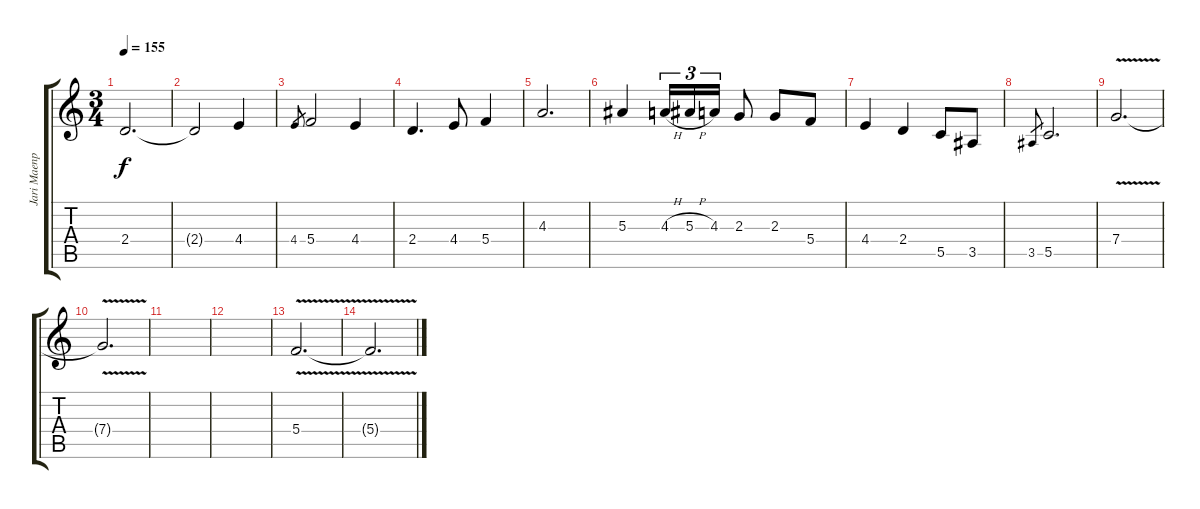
\track ("Jari Maenpaa" "Jari Maenp") {instrument distortionguitar}
\staff {score tabs}
\tuning (D4 A3 F3 C3 G2 D2) {hide}
\ts (3 4)
\tempo 155
\clef g2
\ks c
2.4.2{d dy f} |
2.4{t}.2 4.4.4 |
4.4.8{gr} 5.4.2 4.4.4 |
2.4.4{d} 4.4.8 5.4.4 |
4.3.2{d} |
5.3.4 4.3{h}.16{tu (3 2)} 5.3{h}.16{tu (3 2)} 4.3.16{tu (3 2)} 2.3.8 2.3.8 5.4.8 |
4.4.4 2.4.4 5.5.8 3.5.8 |
3.5.8{gr} 5.5.2{d} |
7.4{v}.2{d} |
7.4{t}.2{d} |
|
|
5.4{v}.2{d} |
5.4{t}.2{d}
